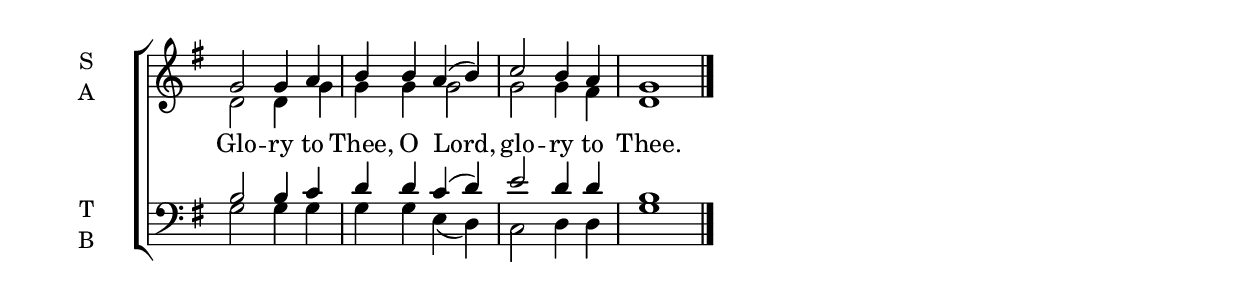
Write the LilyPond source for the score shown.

\version "2.18.2"

% Provide an easy way to group a bunch of text together on a breve
% http://lilypond.org/doc/v2.18/Documentation/notation/working-with-ancient-music_002d_002dscenarios-and-solutions
recite = \once \override LyricText.self-alignment-X = #-1

\defineBarLine "invisible" #'("" "" "")
global = {
  \time 4/4 % Not used, Time_signature_engraver is removed from layout
  \key g \major
  \set Timing.defaultBarType = "invisible" %% Only put bar lines where I say
}

lyricText = \lyricmode {
  Glo -- ry to Thee, O Lord, glo -- ry to Thee.
}

soprano = \relative c'' {
  \global % Leave these here for key to display
  g2 g4 a b b a( b) c2 b4 a g1  \bar "|."
}

alto = \relative c' {
  \global % Leave these here for key to display
  d2 d4 g g g g2 g g4 fis d1
}

tenor = \relative c' {
  \global % Leave these here for key to display
  b2 b4 c d d c( d) e2 d4 d b1
}

bass = \relative c' {
  \global % Leave these here for key to display
  g2 g4 g g g e( d) c2 d4 d g1
}

\score {
  \new ChoirStaff <<
    \new Staff \with {
      midiInstrument = "choir aahs"
      instrumentName = \markup \center-column { S A }
    } <<
      \new Voice = "soprano" { \voiceOne \soprano }
      \new Voice = "alto" { \voiceTwo \alto }
    >>
    \new Lyrics \with {
      \override VerticalAxisGroup #'staff-affinity = #CENTER
    } \lyricsto "soprano" \lyricText

    \new Staff \with {
      midiInstrument = "choir aahs"
      instrumentName = \markup \center-column { T B }
    } <<
      \clef bass
      \new Voice = "tenor" { \voiceOne \tenor }
      \new Voice = "bass" { \voiceTwo \bass }
    >>
  >>
  \layout {
    \context {
      \Staff
      \remove "Time_signature_engraver"
    }
    \context {
      \Score
      \omit BarNumber
    }
  }
  \midi { \tempo 4 = 120
          \context {
            \Voice
            \remove "Dynamic_performer"
    }
  }
}
